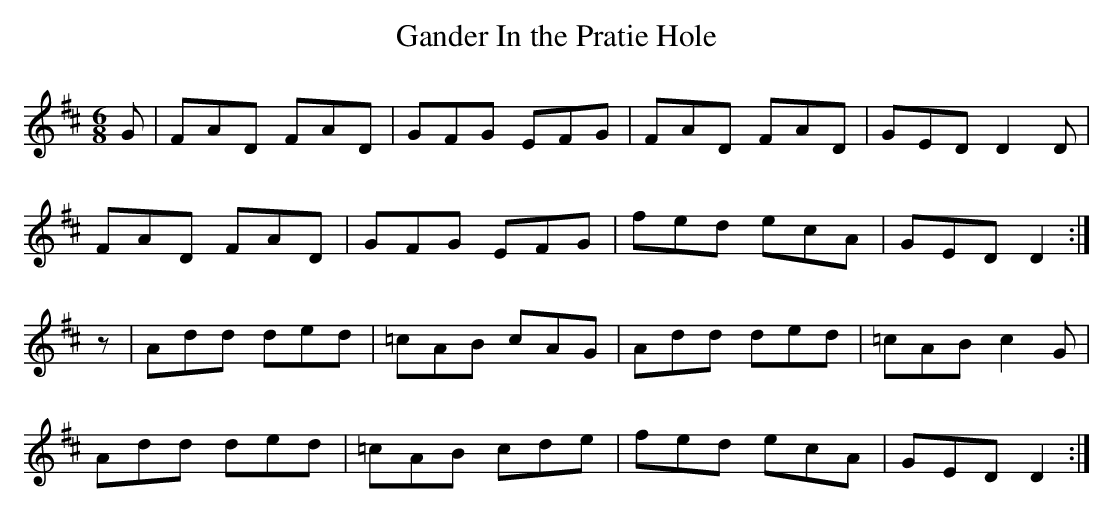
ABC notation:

X:1
T:Gander In the Pratie Hole
M:6/8
K:D
G|FAD FAD|GFG EFG|FAD FAD|GED D2 D|
FAD FAD|GFG EFG|fed ecA|GED D2:|]
z|Add ded|=cAB cAG|Add ded|=cAB c2 G|
Add ded|=cAB cde|fed ecA|GED D2:|]
